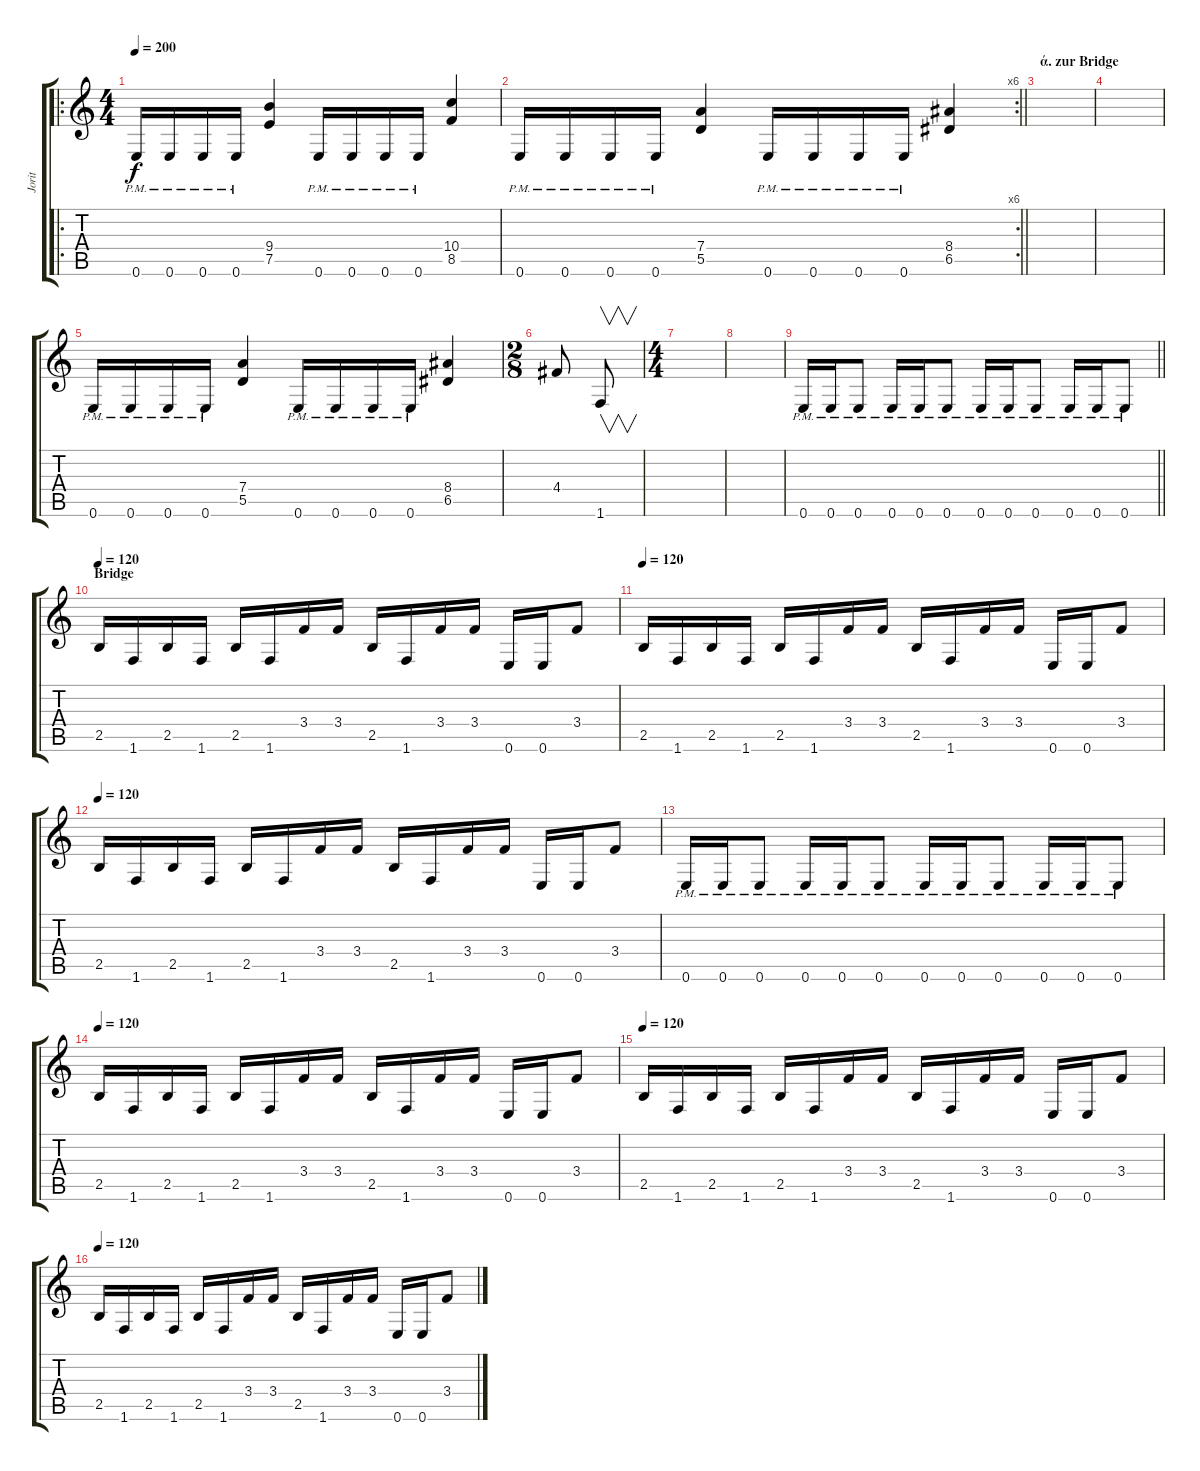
\track ("Jorit" "Jorit") {instrument distortionguitar}
\staff {score tabs}
\tuning (E4 B3 G3 D3 A2 E2) {hide}
\ro
\ts (4 4)
\tempo 200
\clef g2
\ks c
0.6{pm}.16{dy f} 0.6{pm}.16 0.6{pm}.16 0.6{pm}.16 (9.4 7.5).4 0.6{pm}.16 0.6{pm}.16 0.6{pm}.16 0.6{pm}.16 (10.4 8.5).4 |
\rc 6
\barLineRight lightlight
0.6{pm}.16 0.6{pm}.16 0.6{pm}.16 0.6{pm}.16 (7.4 5.5).4 0.6{pm}.16 0.6{pm}.16 0.6{pm}.16 0.6{pm}.16 (8.4 6.5).4 |
\section ("" "ά. zur Bridge")
|
|
0.6{pm}.16 0.6{pm}.16 0.6{pm}.16 0.6{pm}.16 (7.4 5.5).4 0.6{pm}.16 0.6{pm}.16 0.6{pm}.16 0.6{pm}.16 (8.4 6.5).4 |
\ts (2 8)
4.4.8 1.6.8{v} |
\ts (4 4)
|
|
\barLineRight lightlight
0.6{pm}.16 0.6{pm}.16 0.6{pm}.8 0.6{pm}.16 0.6{pm}.16 0.6{pm}.8 0.6{pm}.16 0.6{pm}.16 0.6{pm}.8 0.6{pm}.16 0.6{pm}.16 0.6{pm}.8 |
\section ("" "Bridge")
\tempo 120
2.5.16 1.6.16 2.5.16 1.6.16 2.5.16 1.6.16 3.4.16 3.4.16 2.5.16 1.6.16 3.4.16 3.4.16 0.6.16 0.6.16 3.4.8 |
\tempo 120
2.5.16 1.6.16 2.5.16 1.6.16 2.5.16 1.6.16 3.4.16 3.4.16 2.5.16 1.6.16 3.4.16 3.4.16 0.6.16 0.6.16 3.4.8 |
\tempo 120
2.5.16 1.6.16 2.5.16 1.6.16 2.5.16 1.6.16 3.4.16 3.4.16 2.5.16 1.6.16 3.4.16 3.4.16 0.6.16 0.6.16 3.4.8 |
0.6{pm}.16 0.6{pm}.16 0.6{pm}.8 0.6{pm}.16 0.6{pm}.16 0.6{pm}.8 0.6{pm}.16 0.6{pm}.16 0.6{pm}.8 0.6{pm}.16 0.6{pm}.16 0.6{pm}.8 |
\tempo 120
2.5.16 1.6.16 2.5.16 1.6.16 2.5.16 1.6.16 3.4.16 3.4.16 2.5.16 1.6.16 3.4.16 3.4.16 0.6.16 0.6.16 3.4.8 |
\tempo 120
2.5.16 1.6.16 2.5.16 1.6.16 2.5.16 1.6.16 3.4.16 3.4.16 2.5.16 1.6.16 3.4.16 3.4.16 0.6.16 0.6.16 3.4.8 |
\tempo 120
2.5.16 1.6.16 2.5.16 1.6.16 2.5.16 1.6.16 3.4.16 3.4.16 2.5.16 1.6.16 3.4.16 3.4.16 0.6.16 0.6.16 3.4.8
